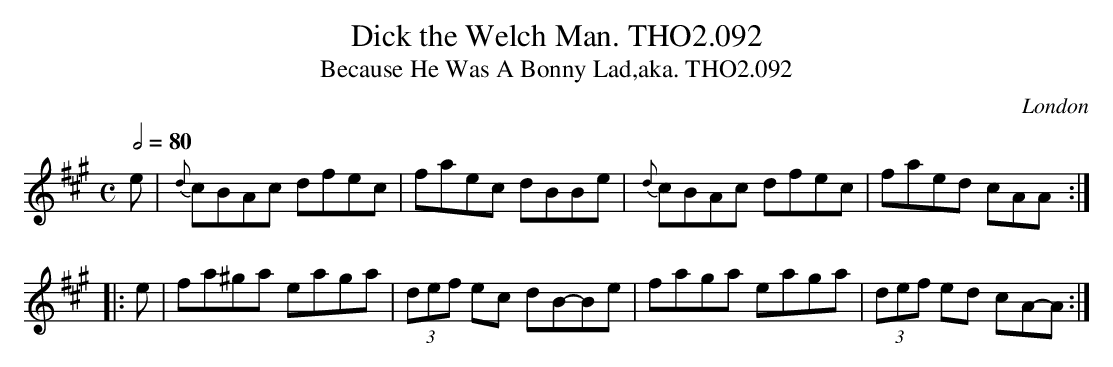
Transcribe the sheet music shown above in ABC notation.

X:1
T:Dick the Welch Man. THO2.092
O:London
T:Because He Was A Bonny Lad,aka. THO2.092
M:C
L:1/8
Q:1/2=80
K:A
e|{d}cBAc dfec|faec dBBe|{d}cBAc dfec|faed cAA:|
|:e|fa^ga eaga|(3def ec dB-Be|faga eaga|(3def ed cA-A:|
